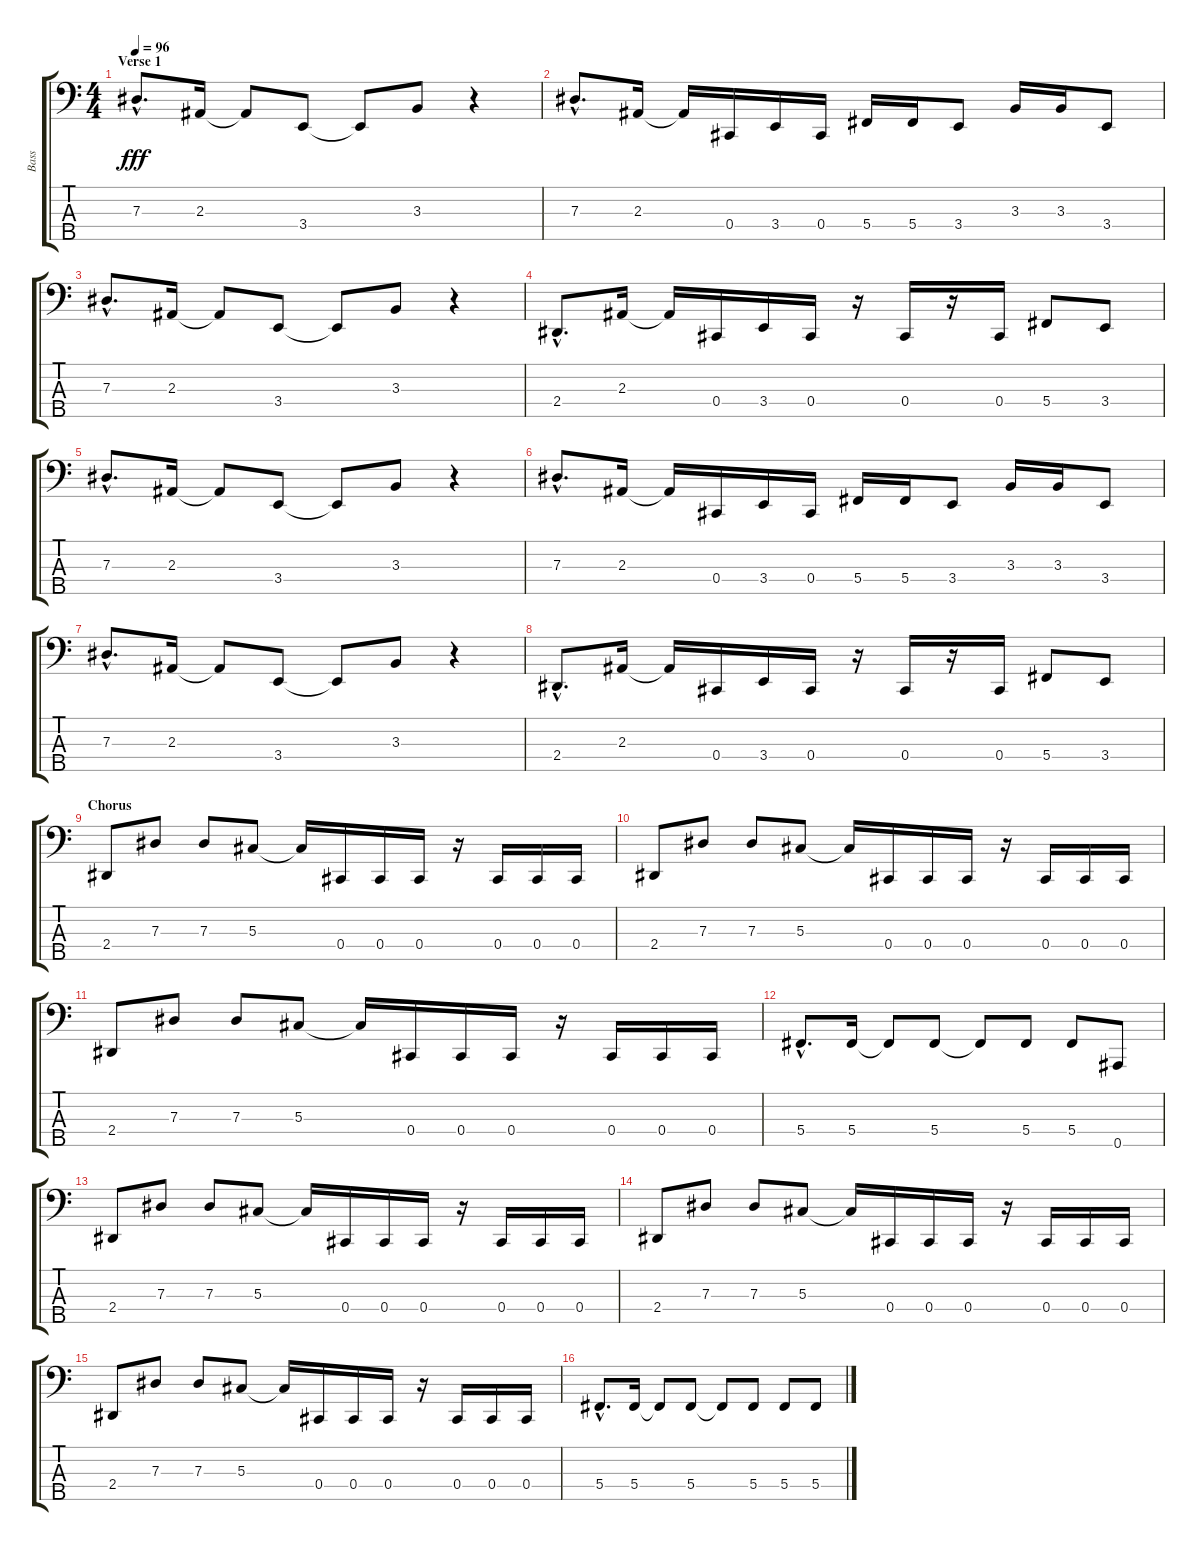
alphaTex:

\track ("Bass" "Bass") {instrument electricbassfinger}
\staff {score tabs}
\tuning (Gb2 Db2 Ab1 Db1 Bb0) {hide}
\ts (4 4)
\section ("" "Verse 1")
\tempo 96
\clef f4
\ks c
7.3{hac}.8{d dy fff} 2.3.16 2.3{t}.8 3.4.8 3.4{t}.8 3.3.8 r.4 |
7.3{hac}.8{d} 2.3.16 2.3{t}.16 0.4.16 3.4.16 0.4.16 5.4.16 5.4.16 3.4.8 3.3.16 3.3.16 3.4.8 |
7.3{hac}.8{d} 2.3.16 2.3{t}.8 3.4.8 3.4{t}.8 3.3.8 r.4 |
2.4{hac}.8{d} 2.3.16 2.3{t}.16 0.4.16 3.4.16 0.4.16 r.16 0.4.16 r.16 0.4.16 5.4.8 3.4.8 |
7.3{hac}.8{d} 2.3.16 2.3{t}.8 3.4.8 3.4{t}.8 3.3.8 r.4 |
7.3{hac}.8{d} 2.3.16 2.3{t}.16 0.4.16 3.4.16 0.4.16 5.4.16 5.4.16 3.4.8 3.3.16 3.3.16 3.4.8 |
7.3{hac}.8{d} 2.3.16 2.3{t}.8 3.4.8 3.4{t}.8 3.3.8 r.4 |
2.4{hac}.8{d} 2.3.16 2.3{t}.16 0.4.16 3.4.16 0.4.16 r.16 0.4.16 r.16 0.4.16 5.4.8 3.4.8 |
\section ("" "Chorus")
2.4.8 7.3.8 7.3.8 5.3.8 5.3{t}.16 0.4.16 0.4.16 0.4.16 r.16 0.4.16 0.4.16 0.4.16 |
2.4.8 7.3.8 7.3.8 5.3.8 5.3{t}.16 0.4.16 0.4.16 0.4.16 r.16 0.4.16 0.4.16 0.4.16 |
2.4.8 7.3.8 7.3.8 5.3.8 5.3{t}.16 0.4.16 0.4.16 0.4.16 r.16 0.4.16 0.4.16 0.4.16 |
5.4{hac}.8{d} 5.4.16 5.4{t}.8 5.4.8 5.4{t}.8 5.4.8 5.4.8 0.5.8 |
2.4.8 7.3.8 7.3.8 5.3.8 5.3{t}.16 0.4.16 0.4.16 0.4.16 r.16 0.4.16 0.4.16 0.4.16 |
2.4.8 7.3.8 7.3.8 5.3.8 5.3{t}.16 0.4.16 0.4.16 0.4.16 r.16 0.4.16 0.4.16 0.4.16 |
2.4.8 7.3.8 7.3.8 5.3.8 5.3{t}.16 0.4.16 0.4.16 0.4.16 r.16 0.4.16 0.4.16 0.4.16 |
5.4{hac}.8{d} 5.4.16 5.4{t}.8 5.4.8 5.4{t}.8 5.4.8 5.4.8 5.4.8
